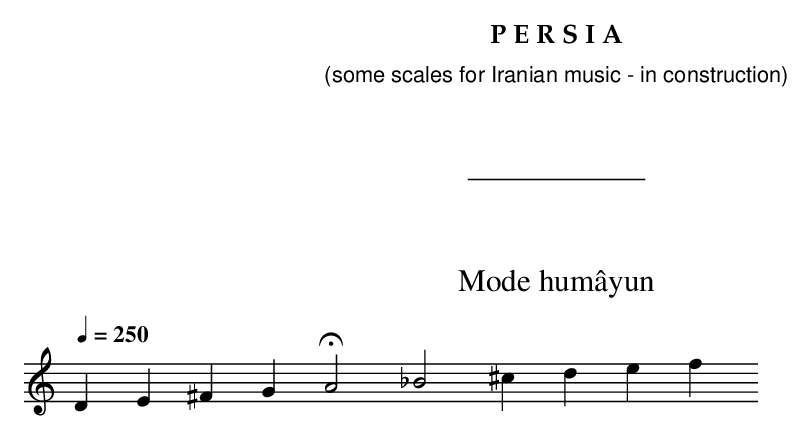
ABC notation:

X:1
T:Mode humâyun
M:none
L:1/4
Q:1/4=250
K:C
DE^FGHA2 _B2 ^cdef
